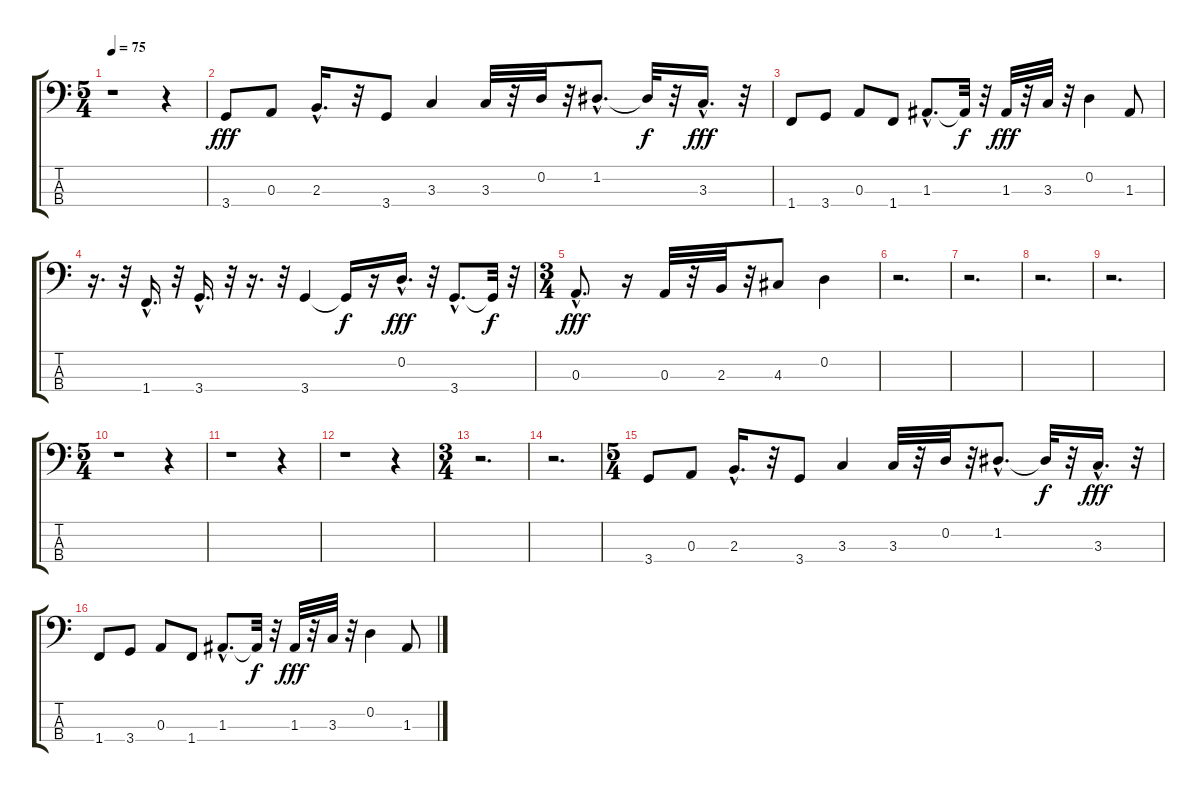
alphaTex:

\track "" {instrument electricbasspick}
\staff {score tabs}
\tuning (G2 D2 A1 E1) {hide}
\ts (5 4)
\tempo 75
\clef f4
\ks c
r.1{dy fff instrument electricbasspick} r.4 |
3.4.8 0.3.8 2.3{hac}.16{d} r.32 3.4.8 3.3.4 3.3.32 r.32 0.2.32 r.32 1.2{hac}.8{d} 1.2{t}.32{dy f} r.32 3.3{hac}.16{d dy fff} r.32 |
1.4.8 3.4.8 0.3.8 1.4.8 1.3{hac}.8{d} 1.3{t}.32{dy f} r.32 1.3.32{dy fff} r.32 3.3.32 r.32 0.2.4 1.3.8 |
r.16{d} r.32 1.4{hac}.16{d} r.32 3.4{hac}.16{d} r.32 r.16{d} r.32 3.4.4 3.4{t}.16{dy f} r.16 0.2{hac}.16{d dy fff} r.32 3.4{hac}.8{d} 3.4{t}.32{dy f} r.32 |
\ts (3 4)
0.3{hac}.8{d dy fff} r.16 0.3.32 r.32 2.3.32 r.32 4.3.8 0.2.4 |
r.2{d} |
r.2{d} |
r.2{d} |
r.2{d} |
\ts (5 4)
r.1 r.4 |
r.1 r.4 |
r.1 r.4 |
\ts (3 4)
r.2{d} |
r.2{d} |
\ts (5 4)
3.4.8 0.3.8 2.3{hac}.16{d} r.32 3.4.8 3.3.4 3.3.32 r.32 0.2.32 r.32 1.2{hac}.8{d} 1.2{t}.32{dy f} r.32 3.3{hac}.16{d dy fff} r.32 |
1.4.8 3.4.8 0.3.8 1.4.8 1.3{hac}.8{d} 1.3{t}.32{dy f} r.32 1.3.32{dy fff} r.32 3.3.32 r.32 0.2.4 1.3.8
